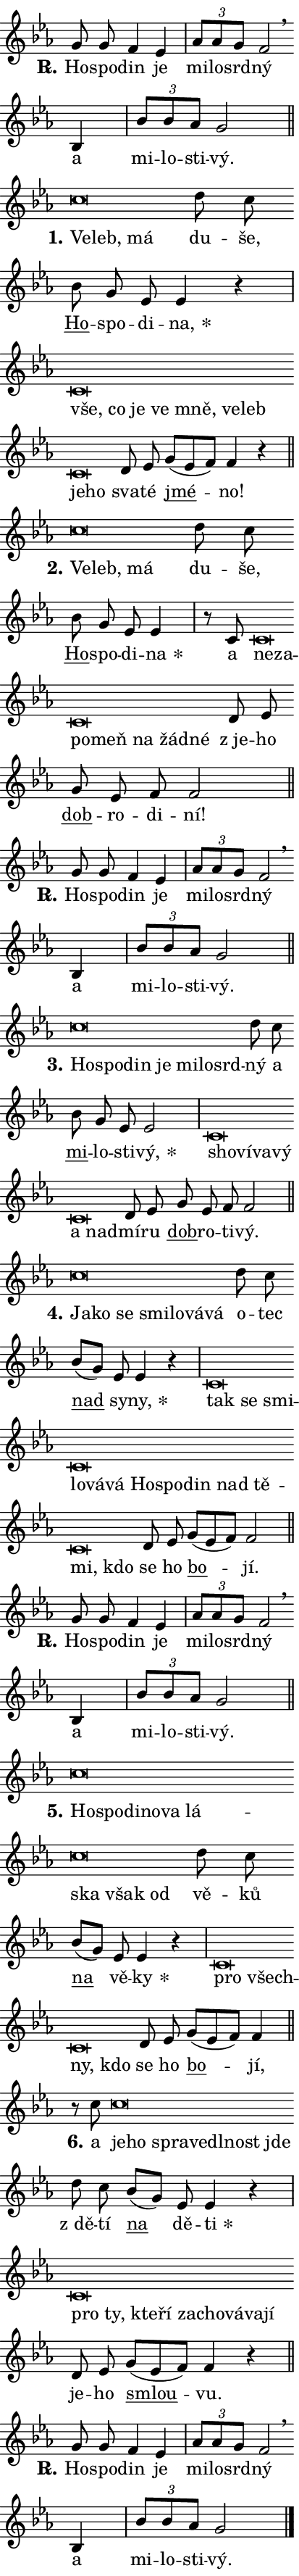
\version "2.24.0"
\header { tagline = "" }
\paper {
  indent = 0\cm
  top-margin = 0\cm
  right-margin = 0.13\cm % to fit lyric hyphens
  bottom-margin = 0\cm
  left-margin = 0\cm
  paper-width = 7\cm
  page-breaking = #ly:one-page-breaking
  system-system-spacing.basic-distance = #11
  score-system-spacing.basic-distance = #11
  ragged-last = ##f
}


%% Author: Thomas Morley
%% https://lists.gnu.org/archive/html/lilypond-user/2020-05/msg00002.html
#(define (line-position grob)
"Returns position of @var[grob} in current system:
   @code{'start}, if at first time-step
   @code{'end}, if at last time-step
   @code{'middle} otherwise
"
  (let* ((col (ly:item-get-column grob))
         (ln (ly:grob-object col 'left-neighbor))
         (rn (ly:grob-object col 'right-neighbor))
         (col-to-check-left (if (ly:grob? ln) ln col))
         (col-to-check-right (if (ly:grob? rn) rn col))
         (break-dir-left
           (and
             (ly:grob-property col-to-check-left 'non-musical #f)
             (ly:item-break-dir col-to-check-left)))
         (break-dir-right
           (and
             (ly:grob-property col-to-check-right 'non-musical #f)
             (ly:item-break-dir col-to-check-right))))
        (cond ((eqv? 1 break-dir-left) 'start)
              ((eqv? -1 break-dir-right) 'end)
              (else 'middle))))

#(define (tranparent-at-line-position vctor)
  (lambda (grob)
  "Relying on @code{line-position} select the relevant enry from @var{vctor}.
Used to determine transparency,"
    (case (line-position grob)
      ((end) (not (vector-ref vctor 0)))
      ((middle) (not (vector-ref vctor 1)))
      ((start) (not (vector-ref vctor 2))))))

noteHeadBreakVisibility =
#(define-music-function (break-visibility)(vector?)
"Makes @code{NoteHead}s transparent relying on @var{break-visibility}"
#{
  \override NoteHead.transparent =
    #(tranparent-at-line-position break-visibility)
#})

#(define delete-ledgers-for-transparent-note-heads
  (lambda (grob)
    "Reads whether a @code{NoteHead} is transparent.
If so this @code{NoteHead} is removed from @code{'note-heads} from
@var{grob}, which is supposed to be @code{LedgerLineSpanner}.
As a result ledgers are not printed for this @code{NoteHead}"
    (let* ((nhds-array (ly:grob-object grob 'note-heads))
           (nhds-list
             (if (ly:grob-array? nhds-array)
                 (ly:grob-array->list nhds-array)
                 '()))
           ;; Relies on the transparent-property being done before
           ;; Staff.LedgerLineSpanner.after-line-breaking is executed.
           ;; This is fragile ...
           (to-keep
             (remove
               (lambda (nhd)
                 (ly:grob-property nhd 'transparent #f))
               nhds-list)))
      ;; TODO find a better method to iterate over grob-arrays, similiar
      ;; to filter/remove etc for lists
      ;; For now rebuilt from scratch
      (set! (ly:grob-object grob 'note-heads)  '())
      (for-each
        (lambda (nhd)
          (ly:pointer-group-interface::add-grob grob 'note-heads nhd))
        to-keep))))

squashNotes = {
  \override NoteHead.X-extent = #'(-0.2 . 0.2)
  \override NoteHead.Y-extent = #'(-0.75 . 0)
  \override NoteHead.stencil =
    #(lambda (grob)
       (let ((pos (ly:grob-property grob 'staff-position)))
         (begin
           (if (< pos -7) (display "ERROR: Lower brevis then expected\n") (display "OK: Expected brevis position\n"))
           (if (<= pos -6) ly:text-interface::print ly:note-head::print))))
}
unSquashNotes = {
  \revert NoteHead.X-extent
  \revert NoteHead.Y-extent
  \revert NoteHead.stencil
}

hideNotes = \noteHeadBreakVisibility #begin-of-line-visible
unHideNotes = \noteHeadBreakVisibility #all-visible

% work-around for resetting accidentals
% https://lilypond.org/doc/v2.23/Documentation/notation/displaying-rhythms#unmetered-music
cadenzaMeasure = {
  \cadenzaOff
  \partial 1024 s1024
  \cadenzaOn
}

#(define-markup-command (accent layout props text) (markup?)
  "Underline accented syllable"
  (interpret-markup layout props
    #{\markup \override #'(offset . 4.3) \underline { #text }#}))

responsum = \markup \concat {
  "R" \hspace #-1.05 \path #0.1 #'((moveto 0 0.07) (lineto 0.9 0.8)) \hspace #0.05 "."
}

spaceSize = #0.6828661417322834 % exact space size for TeX Gyre Schola

\layout {
  \context {
    \Staff
    \remove "Time_signature_engraver"
    \override LedgerLineSpanner.after-line-breaking = #delete-ledgers-for-transparent-note-heads
  }
  \context {
    \Lyrics {
      \override LyricSpace.minimum-distance = \spaceSize
      \override LyricText.font-name = #"TeX Gyre Schola"
      \override LyricText.font-size = 1
      \override StanzaNumber.font-name = #"TeX Gyre Schola Bold"
      \override StanzaNumber.font-size = 1
    }
  }
  \context {
    \Score 
    \override NoteHead.text =
      #(lambda (grob) 
        (let ((pos (ly:grob-property grob 'staff-position)))
          #{\markup {
            \combine
              \halign #-0.55 \raise #(if (= pos -6) 0 0.5) \override #'(thickness . 2) \draw-line #'(3.2 . 0)
              \musicglyph "noteheads.sM1"
          }#}))
  }
}

% magnetic-lyrics.ily
%
%   written by
%     Jean Abou Samra <jean@abou-samra.fr>
%     Werner Lemberg <wl@gnu.org>
%
%   adapted by
%     Jiri Hon <jiri.hon@gmail.com>
%
% Version 2022-Apr-15

% https://www.mail-archive.com/lilypond-user@gnu.org/msg149350.html

#(define (Left_hyphen_pointer_engraver context)
   "Collect syllable-hyphen-syllable occurrences in lyrics and store
them in properties.  This engraver only looks to the left.  For
example, if the lyrics input is @code{foo -- bar}, it does the
following.

@itemize @bullet
@item
Set the @code{text} property of the @code{LyricHyphen} grob between
@q{foo} and @q{bar} to @code{foo}.

@item
Set the @code{left-hyphen} property of the @code{LyricText} grob with
text @q{foo} to the @code{LyricHyphen} grob between @q{foo} and
@q{bar}.
@end itemize

Use this auxiliary engraver in combination with the
@code{lyric-@/text::@/apply-@/magnetic-@/offset!} hook."
   (let ((hyphen #f)
         (text #f))
     (make-engraver
      (acknowledgers
       ((lyric-syllable-interface engraver grob source-engraver)
        (set! text grob)))
      (end-acknowledgers
       ((lyric-hyphen-interface engraver grob source-engraver)
        ;(when (not (grob::has-interface grob 'lyric-space-interface))
          (set! hyphen grob)));)
      ((stop-translation-timestep engraver)
       (when (and text hyphen)
         (ly:grob-set-object! text 'left-hyphen hyphen))
       (set! text #f)
       (set! hyphen #f)))))

#(define (lyric-text::apply-magnetic-offset! grob)
   "If the space between two syllables is less than the value in
property @code{LyricText@/.details@/.squash-threshold}, move the right
syllable to the left so that it gets concatenated with the left
syllable.

Use this function as a hook for
@code{LyricText@/.after-@/line-@/breaking} if the
@code{Left_@/hyphen_@/pointer_@/engraver} is active."
   (let ((hyphen (ly:grob-object grob 'left-hyphen #f)))
     (when hyphen
       (let ((left-text (ly:spanner-bound hyphen LEFT)))
         (when (grob::has-interface left-text 'lyric-syllable-interface)
           (let* ((common (ly:grob-common-refpoint grob left-text X))
                  (this-x-ext (ly:grob-extent grob common X))
                  (left-x-ext
                   (begin
                     ;; Trigger magnetism for left-text.
                     (ly:grob-property left-text 'after-line-breaking)
                     (ly:grob-extent left-text common X)))
                  ;; `delta` is the gap width between two syllables.
                  (delta (- (interval-start this-x-ext)
                            (interval-end left-x-ext)))
                  (details (ly:grob-property grob 'details))
                  (threshold (assoc-get 'squash-threshold details 0.2)))
             (when (< delta threshold)
               (let* (;; We have to manipulate the input text so that
                      ;; ligatures crossing syllable boundaries are not
                      ;; disabled.  For languages based on the Latin
                      ;; script this is essentially a beautification.
                      ;; However, for non-Western scripts it can be a
                      ;; necessity.
                      (lt (ly:grob-property left-text 'text))
                      (rt (ly:grob-property grob 'text))
                      (is-space (grob::has-interface hyphen 'lyric-space-interface))
                      (space (if is-space " " ""))
                      (extra-delta (if is-space spaceSize 0))
                      ;; Append new syllable.
                      (ltrt-space (if (and (string? lt) (string? rt))
                                (string-append lt space rt)
                                (make-concat-markup (list lt space rt))))
                      ;; Right-align `ltrt` to the right side.
                      (ltrt-space-markup (grob-interpret-markup
                               grob
                               (make-translate-markup
                                (cons (interval-length this-x-ext) 0)
                                (make-right-align-markup ltrt-space)))))
                 (begin
                   ;; Don't print `left-text`.
                   (ly:grob-set-property! left-text 'stencil #f)
                   ;; Set text and stencil (which holds all collected
                   ;; syllables so far) and shift it to the left.
                   (ly:grob-set-property! grob 'text ltrt-space)
                   (ly:grob-set-property! grob 'stencil ltrt-space-markup)
                   (ly:grob-translate-axis! grob (- (- delta extra-delta)) X))))))))))


#(define (lyric-hyphen::displace-bounds-first grob)
   ;; Make very sure this callback isn't triggered too early.
   (let ((left (ly:spanner-bound grob LEFT))
         (right (ly:spanner-bound grob RIGHT)))
     (ly:grob-property left 'after-line-breaking)
     (ly:grob-property right 'after-line-breaking)
     (ly:lyric-hyphen::print grob)))

squashThreshold = #0.4

\layout {
  \context {
    \Lyrics
    \consists #Left_hyphen_pointer_engraver
    \override LyricText.after-line-breaking =
      #lyric-text::apply-magnetic-offset!
    \override LyricHyphen.stencil = #lyric-hyphen::displace-bounds-first
    \override LyricText.details.squash-threshold = \squashThreshold
    \override LyricHyphen.minimum-distance = 0
    \override LyricHyphen.minimum-length = \squashThreshold
  }
}

squashText = \override LyricText.details.squash-threshold = 9999
unSquashText = \override LyricText.details.squash-threshold = \squashThreshold

leftText = \override LyricText.self-alignment-X = #LEFT
unLeftText = \revert LyricText.self-alignment-X

starOffset = #(lambda (grob) 
                (let ((x_offset (ly:self-alignment-interface::aligned-on-x-parent grob)))
                  (if (= x_offset 0) 0 (+ x_offset 1.2))))

star = #(define-music-function (syllable)(string?)
"Append star separator at the end of a syllable"
#{
  \once \override LyricText.X-offset = #starOffset
  \lyricmode { \markup {
    #syllable
    \override #'((font-name . "TeX Gyre Schola Bold")) \hspace #0.2 \lower #0.65 \larger "*"
  } }
#})

starAccent = #(define-music-function (syllable)(string?)
"Append star separator at the end of a syllable and make accent"
#{
  \once \override LyricText.X-offset = #starOffset
  \lyricmode { \markup {
    \accent #syllable
    \override #'((font-name . "TeX Gyre Schola Bold")) \hspace #0.2 \lower #0.65 \larger "*"
  } }
#})

breath = #(define-music-function (syllable)(string?)
"Append breathing indicator at the end of a syllable"
#{
  \lyricmode { \markup { #syllable "+" } }
#})

optionalBreath = #(define-music-function (syllable)(string?)
"Append optional breathing indicator at the end of a syllable"
#{
  \lyricmode { \markup { #syllable "(+)" } }
#})


\score {
    <<
        \new Voice = "melody" { \cadenzaOn \key es \major \relative { g'8 g f4 es \cadenzaMeasure \bar "|" \tuplet 3/2 { as8[ as g] } f2 \breathe \bar "" bes,4 \cadenzaMeasure \bar "|" \tuplet 3/2 {bes'8[ bes as] } g2 \cadenzaMeasure \bar "||" \break } }
        \new Lyrics \lyricsto "melody" { \lyricmode { \set stanza = \responsum
Ho -- spo -- din je mi -- lo -- srd -- ný a mi -- lo -- sti -- vý. } }
    >>
    \layout {}
}

\score {
    <<
        \new Voice = "melody" { \cadenzaOn \key es \major \relative { \squashNotes c''\breve*1/16 \hideNotes \breve*1/16 \breve*1/16 \bar "" \unHideNotes \unSquashNotes d8 c \bar "" bes g es es4 r \cadenzaMeasure \bar "|" \squashNotes c\breve*1/16 \hideNotes \breve*1/16 \bar "" \breve*1/16 \bar "" \breve*1/16 \bar "" \breve*1/16 \bar "" \breve*1/16 \bar "" \breve*1/16 \bar "" \breve*1/16 \breve*1/16 \bar "" \unHideNotes \unSquashNotes d8 es \bar "" g[( es f)] f4 r \cadenzaMeasure \bar "||" \break } }
        \new Lyrics \lyricsto "melody" { \lyricmode { \set stanza = "1."
\leftText Ve -- \squashText leb, má \unLeftText \unSquashText du -- še, \markup \accent Ho -- spo -- di -- \star na, \leftText vše, \squashText co je ve mně, ve -- leb je -- ho \unLeftText \unSquashText sva -- té \markup \accent jmé -- no! } }
    >>
    \layout {}
}

\score {
    <<
        \new Voice = "melody" { \cadenzaOn \key es \major \relative { \squashNotes c''\breve*1/16 \hideNotes \breve*1/16 \breve*1/16 \bar "" \unHideNotes \unSquashNotes d8 c \bar "" bes g es es4 \cadenzaMeasure \bar "|" r8 c8 \squashNotes c\breve*1/16 \hideNotes \breve*1/16 \bar "" \breve*1/16 \bar "" \breve*1/16 \bar "" \breve*1/16 \bar "" \breve*1/16 \breve*1/16 \bar "" \unHideNotes \unSquashNotes d8 es \bar "" g es f f2 \cadenzaMeasure \bar "||" \break } }
        \new Lyrics \lyricsto "melody" { \lyricmode { \set stanza = "2."
\leftText Ve -- \squashText leb, má \unLeftText \unSquashText du -- še, \markup \accent Ho -- spo -- di -- \star na a \leftText ne -- \squashText za -- po -- meň na žád -- né \unLeftText \unSquashText "z je" -- ho \markup \accent dob -- ro -- di -- ní! } }
    >>
    \layout {}
}

\score {
    <<
        \new Voice = "melody" { \cadenzaOn \key es \major \relative { g'8 g f4 es \cadenzaMeasure \bar "|" \tuplet 3/2 { as8[ as g] } f2 \breathe \bar "" bes,4 \cadenzaMeasure \bar "|" \tuplet 3/2 {bes'8[ bes as] } g2 \cadenzaMeasure \bar "||" \break } }
        \new Lyrics \lyricsto "melody" { \lyricmode { \set stanza = \responsum
Ho -- spo -- din je mi -- lo -- srd -- ný a mi -- lo -- sti -- vý. } }
    >>
    \layout {}
}

\score {
    <<
        \new Voice = "melody" { \cadenzaOn \key es \major \relative { \squashNotes c''\breve*1/16 \hideNotes \breve*1/16 \bar "" \breve*1/16 \bar "" \breve*1/16 \bar "" \breve*1/16 \bar "" \breve*1/16 \breve*1/16 \bar "" \unHideNotes \unSquashNotes d8 c \bar "" bes g es es2 \cadenzaMeasure \bar "|" \squashNotes c\breve*1/16 \hideNotes \breve*1/16 \bar "" \breve*1/16 \bar "" \breve*1/16 \bar "" \breve*1/16 \breve*1/16 \bar "" \unHideNotes \unSquashNotes d8 es \bar "" g es f f2 \cadenzaMeasure \bar "||" \break } }
        \new Lyrics \lyricsto "melody" { \lyricmode { \set stanza = "3."
\leftText Ho -- \squashText spo -- din je mi -- lo -- srd -- \unLeftText \unSquashText ný a \markup \accent mi -- lo -- sti -- \star vý, \leftText sho -- \squashText ví -- va -- vý a nad -- \unLeftText \unSquashText mí -- ru \markup \accent dob -- ro -- ti -- vý. } }
    >>
    \layout {}
}

\score {
    <<
        \new Voice = "melody" { \cadenzaOn \key es \major \relative { \squashNotes c''\breve*1/16 \hideNotes \breve*1/16 \bar "" \breve*1/16 \bar "" \breve*1/16 \bar "" \breve*1/16 \bar "" \breve*1/16 \breve*1/16 \bar "" \unHideNotes \unSquashNotes d8 c \bar "" bes[( g)] es es4 r \cadenzaMeasure \bar "|" \squashNotes c\breve*1/16 \hideNotes \breve*1/16 \bar "" \breve*1/16 \bar "" \breve*1/16 \bar "" \breve*1/16 \bar "" \breve*1/16 \bar "" \breve*1/16 \bar "" \breve*1/16 \bar "" \breve*1/16 \bar "" \breve*1/16 \bar "" \breve*1/16 \bar "" \breve*1/16 \breve*1/16 \bar "" \unHideNotes \unSquashNotes d8 es \bar "" g[( es f)] f2 \cadenzaMeasure \bar "||" \break } }
        \new Lyrics \lyricsto "melody" { \lyricmode { \set stanza = "4."
\leftText Ja -- \squashText ko se smi -- lo -- vá -- vá \unLeftText \unSquashText o -- tec \markup \accent nad sy -- \star ny, \leftText tak \squashText se smi -- lo -- vá -- vá Ho -- spo -- din nad tě -- mi, kdo \unLeftText \unSquashText se ho \markup \accent bo -- jí. } }
    >>
    \layout {}
}

\score {
    <<
        \new Voice = "melody" { \cadenzaOn \key es \major \relative { g'8 g f4 es \cadenzaMeasure \bar "|" \tuplet 3/2 { as8[ as g] } f2 \breathe \bar "" bes,4 \cadenzaMeasure \bar "|" \tuplet 3/2 {bes'8[ bes as] } g2 \cadenzaMeasure \bar "||" \break } }
        \new Lyrics \lyricsto "melody" { \lyricmode { \set stanza = \responsum
Ho -- spo -- din je mi -- lo -- srd -- ný a mi -- lo -- sti -- vý. } }
    >>
    \layout {}
}

\score {
    <<
        \new Voice = "melody" { \cadenzaOn \key es \major \relative { \squashNotes c''\breve*1/16 \hideNotes \breve*1/16 \bar "" \breve*1/16 \bar "" \breve*1/16 \bar "" \breve*1/16 \bar "" \breve*1/16 \bar "" \breve*1/16 \bar "" \breve*1/16 \breve*1/16 \bar "" \unHideNotes \unSquashNotes d8 c \bar "" bes[( g)] es es4 r \cadenzaMeasure \bar "|" \squashNotes c\breve*1/16 \hideNotes \breve*1/16 \bar "" \breve*1/16 \breve*1/16 \bar "" \unHideNotes \unSquashNotes d8 es \bar "" g[( es f)] f4 \cadenzaMeasure \bar "||" \break } }
        \new Lyrics \lyricsto "melody" { \lyricmode { \set stanza = "5."
\leftText Ho -- \squashText spo -- di -- no -- va lá -- ska však od \unLeftText \unSquashText vě -- ků \markup \accent na vě -- \star ky \leftText pro \squashText všech -- ny, kdo \unLeftText \unSquashText se ho \markup \accent bo -- jí, } }
    >>
    \layout {}
}

\score {
    <<
        \new Voice = "melody" { \cadenzaOn \key es \major \relative { r8 c''8 \squashNotes c\breve*1/16 \hideNotes \breve*1/16 \bar "" \breve*1/16 \bar "" \breve*1/16 \bar "" \breve*1/16 \bar "" \breve*1/16 \breve*1/16 \bar "" \unHideNotes \unSquashNotes d8 c \bar "" bes[( g)] es es4 r \cadenzaMeasure \bar "|" \squashNotes c\breve*1/16 \hideNotes \breve*1/16 \bar "" \breve*1/16 \bar "" \breve*1/16 \bar "" \breve*1/16 \bar "" \breve*1/16 \bar "" \breve*1/16 \bar "" \breve*1/16 \breve*1/16 \bar "" \unHideNotes \unSquashNotes d8 es \bar "" g[( es f)] f4 r \cadenzaMeasure \bar "||" \break } }
        \new Lyrics \lyricsto "melody" { \lyricmode { \set stanza = "6."
a \leftText je -- \squashText ho spra -- ve -- dl -- nost jde \unLeftText \unSquashText "z dě" -- tí \markup \accent na dě -- \star ti \leftText pro \squashText ty, kte -- ří za -- cho -- vá -- va -- jí \unLeftText \unSquashText je -- ho \markup \accent smlou -- vu. } }
    >>
    \layout {}
}

\score {
    <<
        \new Voice = "melody" { \cadenzaOn \key es \major \relative { g'8 g f4 es \cadenzaMeasure \bar "|" \tuplet 3/2 { as8[ as g] } f2 \breathe \bar "" bes,4 \cadenzaMeasure \bar "|" \tuplet 3/2 {bes'8[ bes as] } g2 \cadenzaMeasure \bar "||" \break } \bar "|." }
        \new Lyrics \lyricsto "melody" { \lyricmode { \set stanza = \responsum
Ho -- spo -- din je mi -- lo -- srd -- ný a mi -- lo -- sti -- vý. } }
    >>
    \layout {}
}
